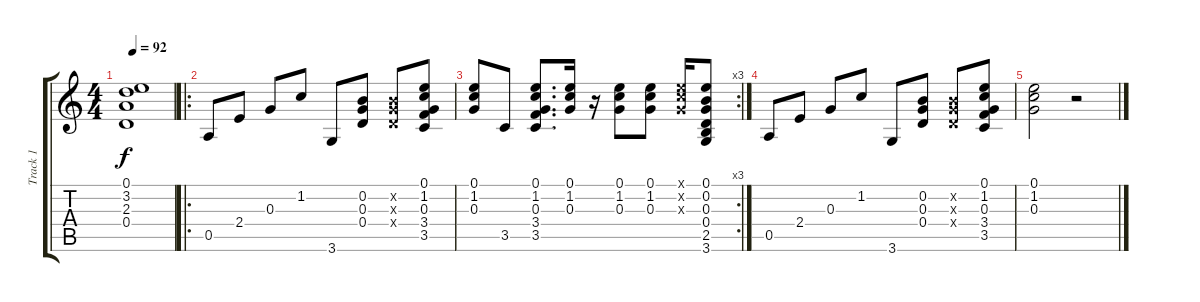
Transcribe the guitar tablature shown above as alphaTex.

\track ("Track 1" "Track 1") {instrument acousticguitarsteel}
\staff {score tabs}
\tuning (E4 B3 G3 D3 A2 E2) {hide}
\ts (4 4)
\tempo 92
\clef g2
\ks c
(0.1 3.2 2.3 0.4).1{dy f} |
\ro
0.5.8 2.4.8 0.3.8 1.2.8 3.6.8 (0.2 0.3 0.4).8 (0.2{x} 0.3{x} 0.4{x}).8 (0.1 1.2 0.3 3.4 3.5).8 |
\rc 3
(0.1 1.2 0.3).8 3.5.8 (0.1 1.2 0.3 3.4 3.5).8{d} (0.1 1.2 0.3).16 r.16 (0.1 1.2 0.3).8 (0.1 1.2 0.3).8 (0.1{x} 1.2{x} 0.3{x}).16 (0.1 0.2 0.3 0.4 2.5 3.6).8 |
0.5.8 2.4.8 0.3.8 1.2.8 3.6.8 (0.2 0.3 0.4).8 (0.2{x} 0.3{x} 0.4{x}).8 (0.1 1.2 0.3 3.4 3.5).8 |
(0.1 1.2 0.3).2 r.2
